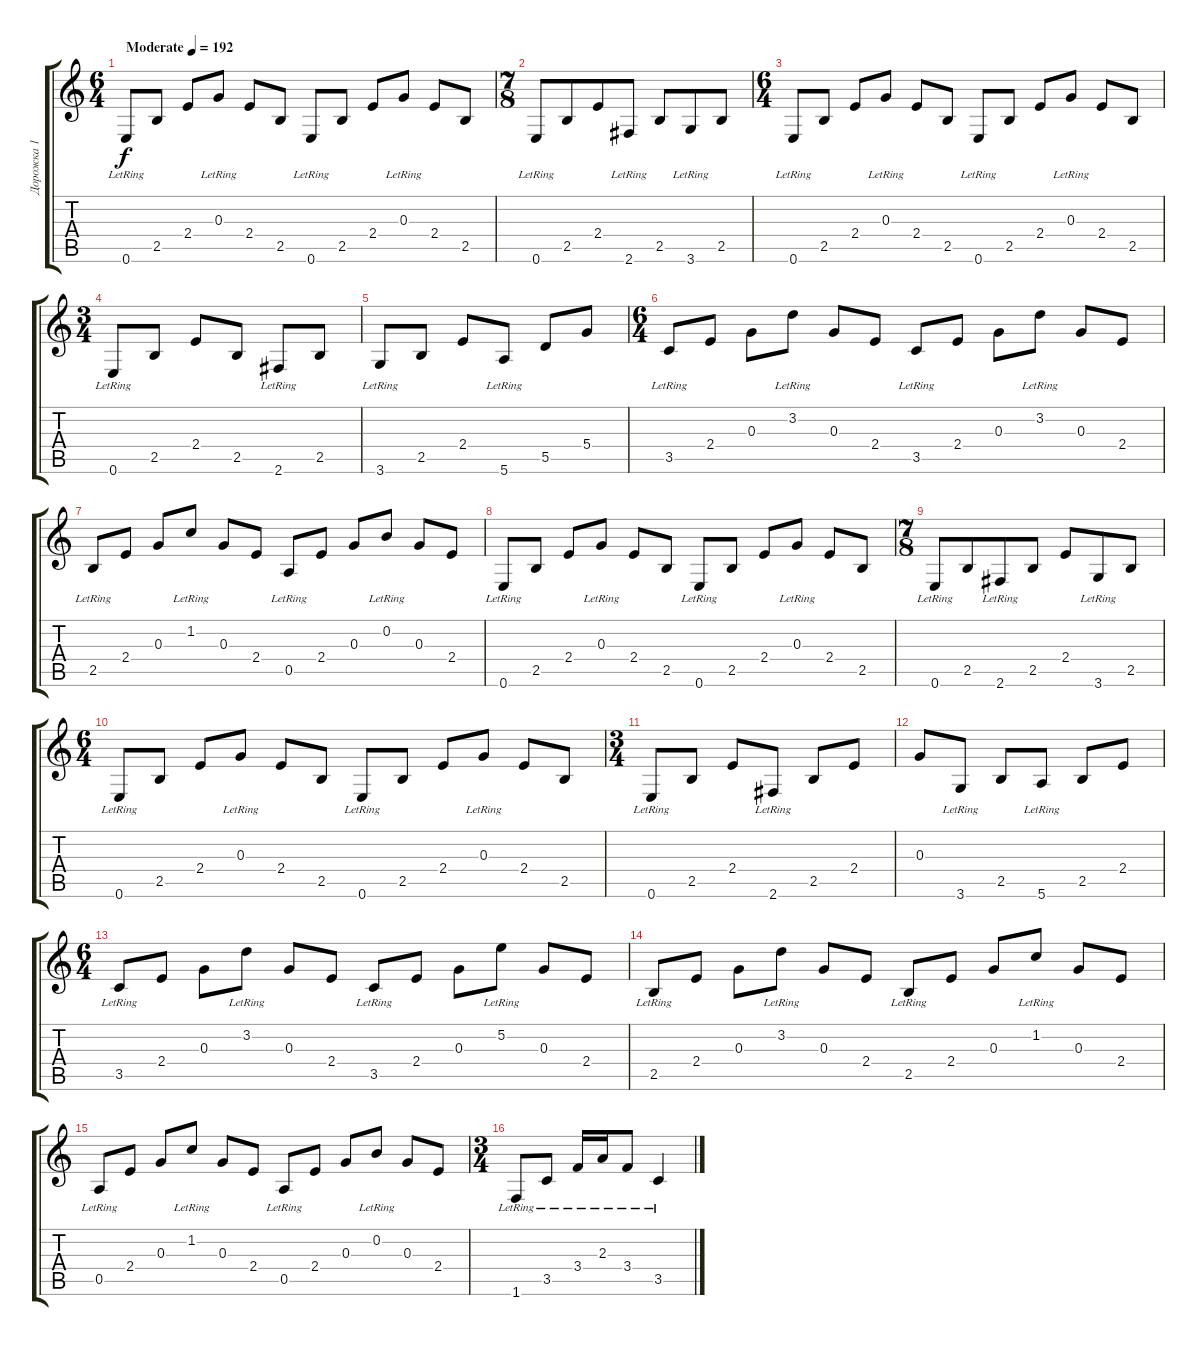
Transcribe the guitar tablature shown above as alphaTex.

\track ("Дорожка 1" "Дорожка 1") {instrument acousticguitarsteel}
\staff {score tabs}
\tuning (E4 B3 G3 D3 A2 E2) {hide}
\ts (6 4)
\tempo (192 "Moderate")
\clef g2
\ks c
0.6{lr}.8{dy f instrument acousticguitarsteel} 2.5.8 2.4.8 0.3{lr}.8 2.4.8 2.5.8 0.6{lr}.8 2.5.8 2.4.8 0.3{lr}.8 2.4.8 2.5.8 |
\ts (7 8)
0.6{lr}.8 2.5.8 2.4.8 2.6{lr}.8 2.5.8 3.6{lr}.8 2.5.8 |
\ts (6 4)
0.6{lr}.8 2.5.8 2.4.8 0.3{lr}.8 2.4.8 2.5.8 0.6{lr}.8 2.5.8 2.4.8 0.3{lr}.8 2.4.8 2.5.8 |
\ts (3 4)
0.6{lr}.8 2.5.8 2.4.8 2.5.8 2.6{lr}.8 2.5.8 |
3.6{lr}.8 2.5.8 2.4.8 5.6{lr}.8 5.5.8 5.4.8 |
\ts (6 4)
3.5{lr}.8 2.4.8 0.3.8 3.2{lr}.8 0.3.8 2.4.8 3.5{lr}.8 2.4.8 0.3.8 3.2{lr}.8 0.3.8 2.4.8 |
2.5{lr}.8 2.4.8 0.3.8 1.2{lr}.8 0.3.8 2.4.8 0.5{lr}.8 2.4.8 0.3.8 0.2{lr}.8 0.3.8 2.4.8 |
0.6{lr}.8 2.5.8 2.4.8 0.3{lr}.8 2.4.8 2.5.8 0.6{lr}.8 2.5.8 2.4.8 0.3{lr}.8 2.4.8 2.5.8 |
\ts (7 8)
0.6{lr}.8 2.5.8 2.6{lr}.8 2.5.8 2.4.8 3.6{lr}.8 2.5.8 |
\ts (6 4)
0.6{lr}.8 2.5.8 2.4.8 0.3{lr}.8 2.4.8 2.5.8 0.6{lr}.8 2.5.8 2.4.8 0.3{lr}.8 2.4.8 2.5.8 |
\ts (3 4)
0.6{lr}.8 2.5.8 2.4.8 2.6{lr}.8 2.5.8 2.4.8 |
0.3.8 3.6{lr}.8 2.5.8 5.6{lr}.8 2.5.8 2.4.8 |
\ts (6 4)
3.5{lr}.8 2.4.8 0.3.8 3.2{lr}.8 0.3.8 2.4.8 3.5{lr}.8 2.4.8 0.3.8 5.2{lr}.8 0.3.8 2.4.8 |
2.5{lr}.8 2.4.8 0.3.8 3.2{lr}.8 0.3.8 2.4.8 2.5{lr}.8 2.4.8 0.3.8 1.2{lr}.8 0.3.8 2.4.8 |
0.5{lr}.8 2.4.8 0.3.8 1.2{lr}.8 0.3.8 2.4.8 0.5{lr}.8 2.4.8 0.3.8 0.2{lr}.8 0.3.8 2.4.8 |
\ts (3 4)
1.6{lr}.8 3.5{lr}.8 3.4{lr}.16 2.3{lr}.16 3.4{lr}.8 3.5{lr}.4
